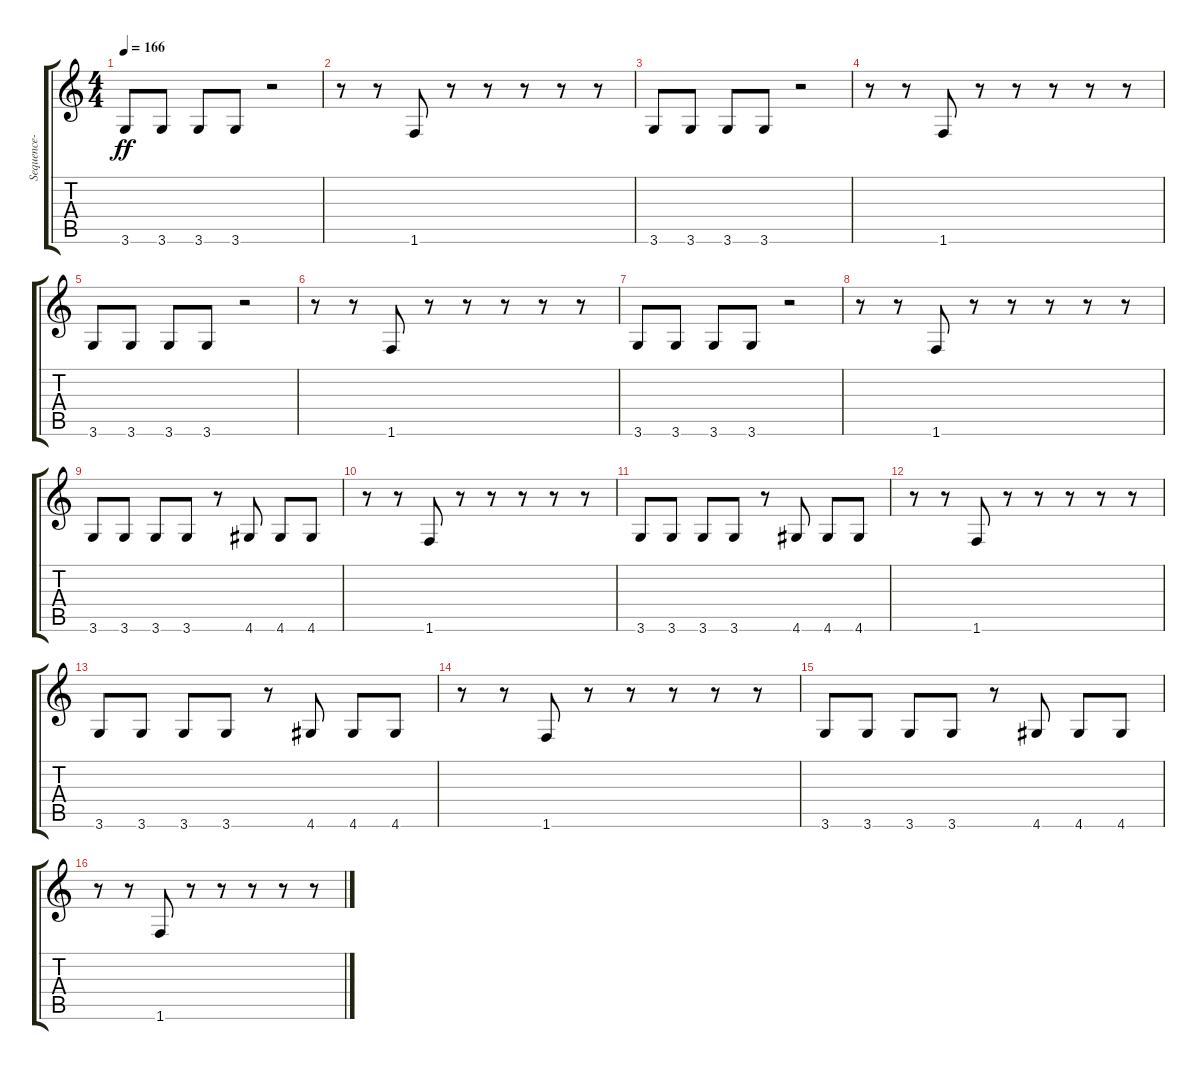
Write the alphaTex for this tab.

\track ("Sequence- Little Chiba" "Sequence- ") {instrument acousticguitarnylon}
\staff {score tabs}
\tuning (E4 B3 G3 D3 A2 E2) {hide}
\ts (4 4)
\tempo 166
\clef g2
\ks c
3.6.8{dy ff volume 8 balance 0} 3.6.8 3.6.8{volume 5 balance 16} 3.6.8 r.2 |
r.8 r.8 1.6.8{volume 8} r.8 r.8{volume 5} r.8 r.8 r.8 |
3.6.8{volume 8 balance 0} 3.6.8 3.6.8{volume 5 balance 16} 3.6.8 r.2 |
r.8 r.8 1.6.8{volume 8} r.8 r.8{volume 5} r.8 r.8 r.8 |
3.6.8{volume 8 balance 0} 3.6.8 3.6.8{volume 5 balance 16} 3.6.8 r.2 |
r.8 r.8 1.6.8{volume 8} r.8 r.8{volume 5} r.8 r.8 r.8 |
3.6.8{volume 8 balance 0} 3.6.8 3.6.8{volume 5 balance 16} 3.6.8 r.2 |
r.8 r.8 1.6.8{volume 8} r.8 r.8{volume 5} r.8 r.8 r.8 |
3.6.8{volume 8 balance 0} 3.6.8 3.6.8{volume 5 balance 16} 3.6.8 r.8 4.6.8{balance 10} 4.6.8 4.6.8{balance 1} |
r.8 r.8{balance 11} 1.6.8{volume 8} r.8 r.8{volume 5} r.8 r.8 r.8 |
3.6.8{volume 8 balance 0} 3.6.8 3.6.8{volume 5 balance 16} 3.6.8 r.8 4.6.8{balance 10} 4.6.8 4.6.8{balance 1} |
r.8 r.8{balance 11} 1.6.8{volume 8} r.8 r.8{volume 5} r.8 r.8 r.8 |
3.6.8{volume 8 balance 0} 3.6.8 3.6.8{volume 5 balance 16} 3.6.8 r.8 4.6.8{balance 10} 4.6.8 4.6.8{balance 1} |
r.8 r.8{balance 11} 1.6.8{volume 8} r.8 r.8{volume 5} r.8 r.8 r.8 |
3.6.8{volume 8 balance 0} 3.6.8 3.6.8{volume 5 balance 16} 3.6.8 r.8 4.6.8{balance 10} 4.6.8 4.6.8{balance 1} |
r.8 r.8{balance 11} 1.6.8{volume 8} r.8 r.8{volume 5} r.8 r.8 r.8
